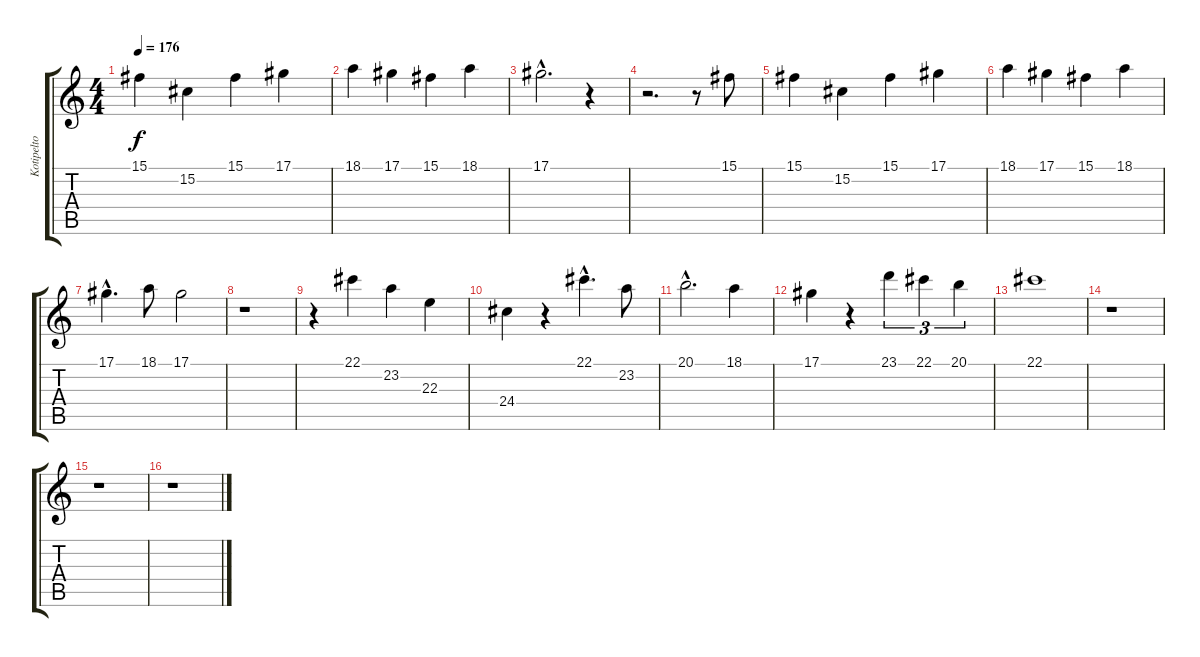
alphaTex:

\track ("Kotipelto" "Kotipelto") {instrument flute}
\staff {score tabs}
\tuning (Eb4 Bb3 Gb3 Db3 Ab2 Eb2) {hide}
\ts (4 4)
\tempo 176
\clef g2
\ks c
15.1.4{dy f} 15.2.4 15.1.4 17.1.4 |
18.1.4 17.1.4 15.1.4 18.1.4 |
17.1{hac}.2{d} r.4 |
r.2{d} r.8 15.1.8 |
15.1.4 15.2.4 15.1.4 17.1.4 |
18.1.4 17.1.4 15.1.4 18.1.4 |
17.1{hac}.4{d} 18.1.8 17.1.2 |
r.1 |
r.4 22.1.4 23.2.4 22.3.4 |
24.4.4 r.4 22.1{hac}.4{d} 23.2.8 |
20.1{hac}.2{d} 18.1.4 |
17.1.4 r.4 23.1.4{tu (3 2)} 22.1.4{tu (3 2)} 20.1.4{tu (3 2)} |
22.1.1 |
r.1 |
r.1 |
r.1
